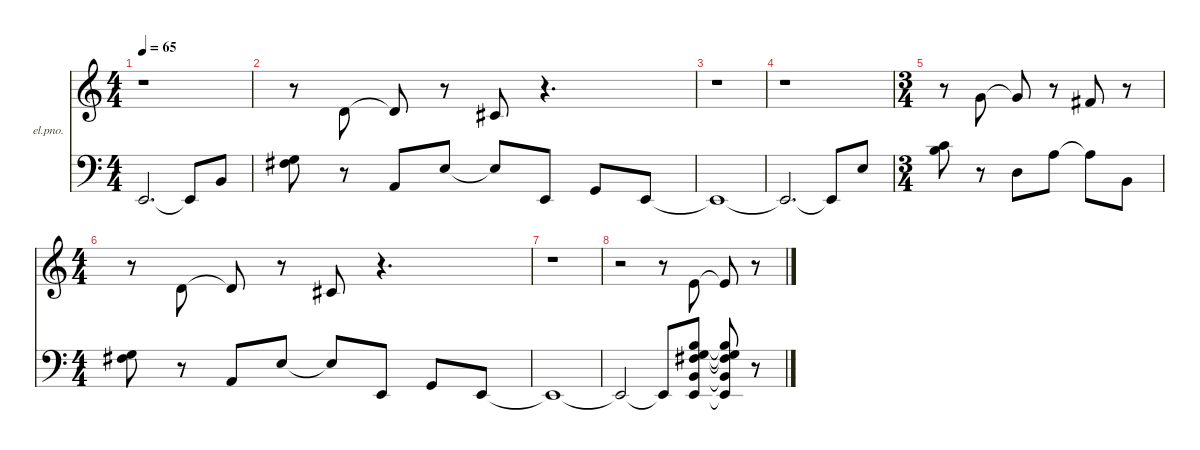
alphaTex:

\hideDynamics
\bracketExtendMode nobrackets
\firstSystemTrackNameOrientation horizontal
\otherSystemsTrackNameOrientation horizontal
\track ("Electric Piano" "el.pno.") {instrument electricpiano1}
\staff {score}
\tuning (E4 B3 G3 D3 A2 E2)
\ts (4 4)
\tempo 65
\clef g2
\ks aminor
r.1{dy ff beam Down} |
r.8{beam Down} 3.2.8{beam Up} 3.2{t}.8{beam Up} r.8{beam Up} 2.2{acc #}.8{beam Up} r.4{d beam Up} |
r.1{beam Down} |
r.1{beam Down} |
\ts (3 4)
r.8{beam Down} 3.1.8{beam Up} 3.1{t}.8{beam Up} r.8{beam Up} 2.1{acc #}.8{beam Up} r.8{beam Up} |
\ts (4 4)
r.8{beam Down} 3.2.8{beam Up} 3.2{t}.8{beam Up} r.8{beam Up} 2.2{acc #}.8{beam Up} r.4{d beam Up} |
r.1{beam Down} |
r.2{beam Down} r.8{beam Down} 0.1.8{beam Up} 0.1{t}.8{beam Up} r.8{beam Up}
\staff {score}
\tuning (G2 D2 A1 E1 B0)
\clef f4
\ottava regular
\simile none
\ks aminor
2.2{t}.2{d dy ff beam Up} 2.2{t}.8{beam Up} 9.2.8{beam Up} |
(16.2{acc #} 12.1).8{beam Down} r.8{beam Down} 7.2.8{beam Up} 9.1.8{beam Up} 9.1{t}.8{beam Up} 7.3.8{beam Up} 5.2.8{beam Up} 2.2.8{beam Up} |
2.2{t}.1{beam Up} |
2.2{t}.2{d beam Up} 2.2{t}.8{beam Up} 14.2.8{beam Up} |
(21.2 17.1).8{beam Down} r.8{beam Down} 12.2.8{beam Down} 14.1.8{beam Down} 14.1{t}.8{beam Down} 14.3.8{beam Down} |
(16.2{acc #} 12.1).8{beam Down} r.8{beam Down} 7.2.8{beam Up} 9.1.8{beam Up} 9.1{t}.8{beam Up} 7.3.8{beam Up} 5.2.8{beam Up} 2.2.8{beam Up} |
2.2{t}.1{beam Up} |
2.2{t}.2{beam Up} 2.2{t}.8{beam Up} (27.4 2.2 21.3{acc #} 4.1 36.5).8{beam Up} (27.4{t} 2.2{t} 21.3{t acc #} 4.1{t} 36.5{t}).8{beam Up} r.8{beam Up}
